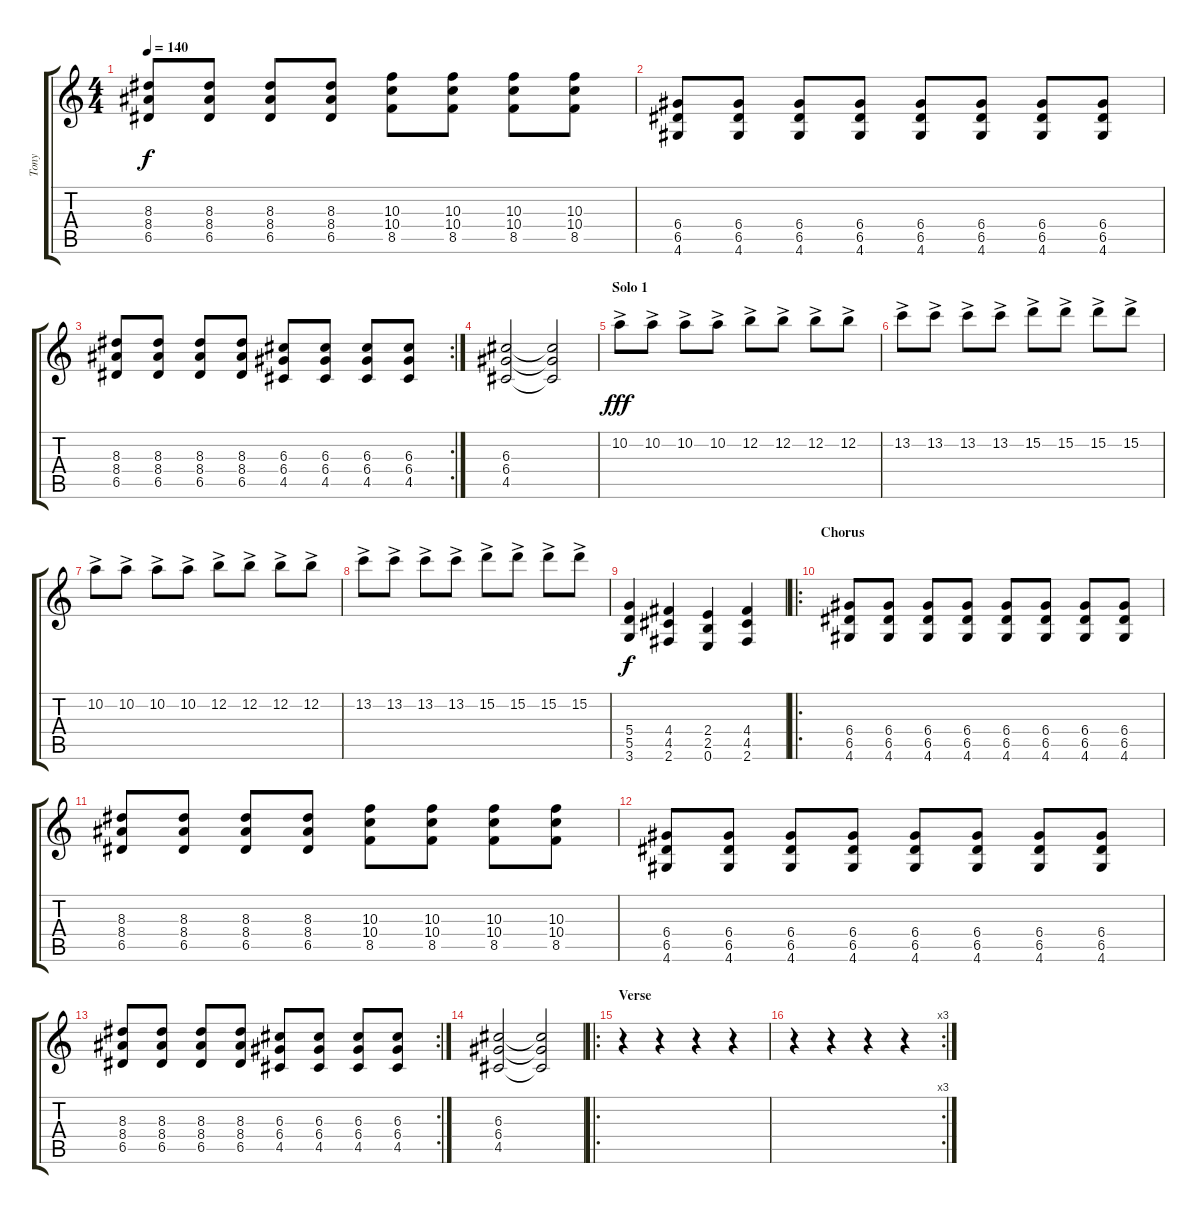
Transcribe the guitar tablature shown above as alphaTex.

\track ("Tony" "Tony") {instrument distortionguitar}
\staff {score tabs}
\tuning (E4 B3 G3 D3 A2 E2) {hide}
\ts (4 4)
\tempo 140
\clef g2
\ks c
(8.3 8.4 6.5).8{dy f} (8.3 8.4 6.5).8 (8.3 8.4 6.5).8 (8.3 8.4 6.5).8 (10.3 10.4 8.5).8 (10.3 10.4 8.5).8 (10.3 10.4 8.5).8 (10.3 10.4 8.5).8 |
(6.4 6.5 4.6).8 (6.4 6.5 4.6).8 (6.4 6.5 4.6).8 (6.4 6.5 4.6).8 (6.4 6.5 4.6).8 (6.4 6.5 4.6).8 (6.4 6.5 4.6).8 (6.4 6.5 4.6).8 |
\rc 2
(8.3 8.4 6.5).8 (8.3 8.4 6.5).8 (8.3 8.4 6.5).8 (8.3 8.4 6.5).8 (6.3 6.4 4.5).8 (6.3 6.4 4.5).8 (6.3 6.4 4.5).8 (6.3 6.4 4.5).8 |
(6.3 6.4 4.5).2 (6.3{t} 6.4{t} 4.5{t}).2 |
\section ("" "Solo 1")
10.2{ac}.8{dy fff} 10.2{ac}.8 10.2{ac}.8 10.2{ac}.8 12.2{ac}.8 12.2{ac}.8 12.2{ac}.8 12.2{ac}.8 |
13.2{ac}.8 13.2{ac}.8 13.2{ac}.8 13.2{ac}.8 15.2{ac}.8 15.2{ac}.8 15.2{ac}.8 15.2{ac}.8 |
10.2{ac}.8 10.2{ac}.8 10.2{ac}.8 10.2{ac}.8 12.2{ac}.8 12.2{ac}.8 12.2{ac}.8 12.2{ac}.8 |
13.2{ac}.8 13.2{ac}.8 13.2{ac}.8 13.2{ac}.8 15.2{ac}.8 15.2{ac}.8 15.2{ac}.8 15.2{ac}.8 |
(5.4 5.5 3.6).4{dy f} (4.4 4.5 2.6).4 (2.4 2.5 0.6).4 (4.4 4.5 2.6).4 |
\ro
\section ("" "Chorus")
(6.4 6.5 4.6).8 (6.4 6.5 4.6).8 (6.4 6.5 4.6).8 (6.4 6.5 4.6).8 (6.4 6.5 4.6).8 (6.4 6.5 4.6).8 (6.4 6.5 4.6).8 (6.4 6.5 4.6).8 |
(8.3 8.4 6.5).8 (8.3 8.4 6.5).8 (8.3 8.4 6.5).8 (8.3 8.4 6.5).8 (10.3 10.4 8.5).8 (10.3 10.4 8.5).8 (10.3 10.4 8.5).8 (10.3 10.4 8.5).8 |
(6.4 6.5 4.6).8 (6.4 6.5 4.6).8 (6.4 6.5 4.6).8 (6.4 6.5 4.6).8 (6.4 6.5 4.6).8 (6.4 6.5 4.6).8 (6.4 6.5 4.6).8 (6.4 6.5 4.6).8 |
\rc 2
(8.3 8.4 6.5).8 (8.3 8.4 6.5).8 (8.3 8.4 6.5).8 (8.3 8.4 6.5).8 (6.3 6.4 4.5).8 (6.3 6.4 4.5).8 (6.3 6.4 4.5).8 (6.3 6.4 4.5).8 |
(6.3 6.4 4.5).2 (6.3{t} 6.4{t} 4.5{t}).2 |
\ro
\section ("" "Verse")
r.4 r.4 r.4 r.4 |
\rc 3
r.4 r.4 r.4 r.4
